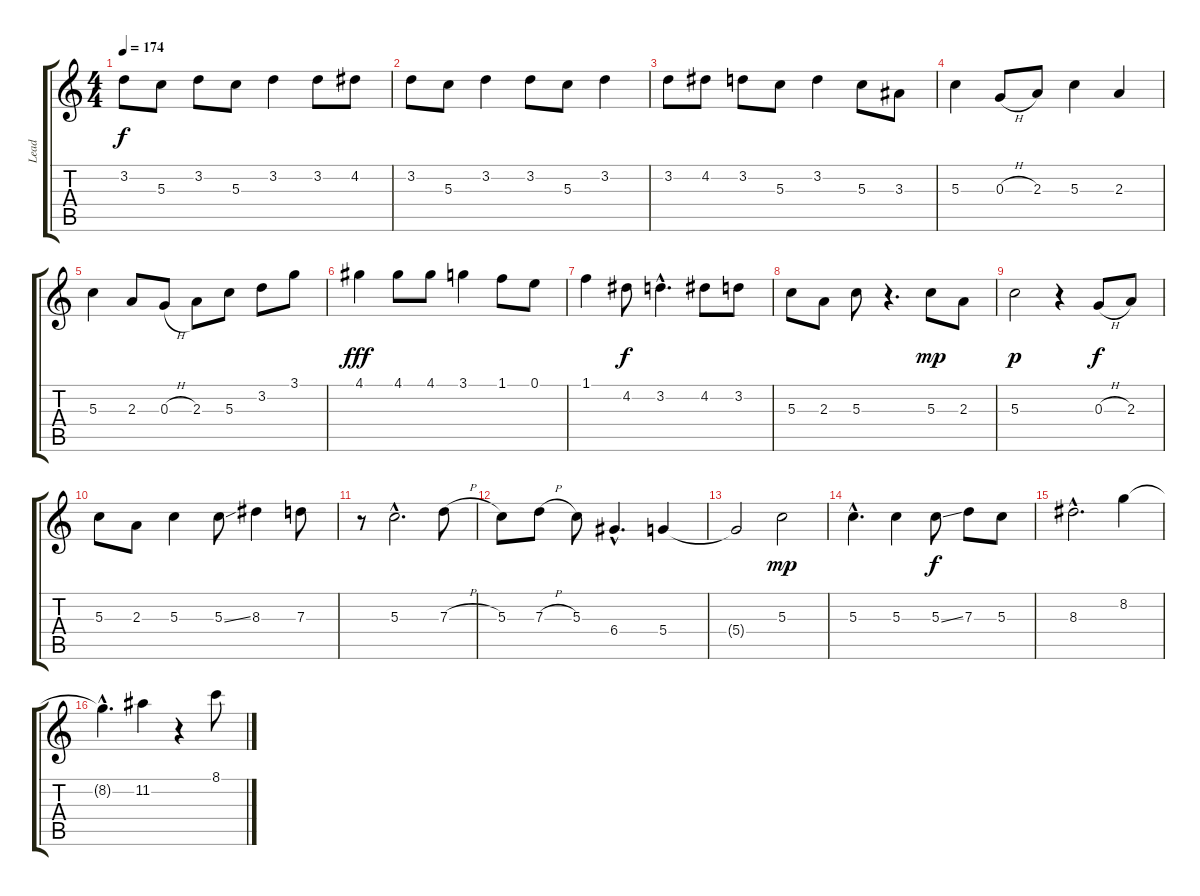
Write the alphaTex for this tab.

\track ("Lead" "Lead") {instrument overdrivenguitar}
\staff {score tabs}
\tuning (E4 B3 G3 D3 A2 E2) {hide}
\ts (4 4)
\tempo 174
\clef g2
\ks c
3.2.8{dy f} 5.3.8 3.2.8 5.3.8 3.2.4 3.2.8 4.2.8 |
3.2.8 5.3.8 3.2.4 3.2.8 5.3.8 3.2.4 |
3.2.8 4.2.8 3.2.8 5.3.8 3.2.4 5.3.8 3.3.8 |
5.3.4 0.3{h}.8 2.3.8 5.3.4 2.3.4 |
5.3.4 2.3.8 0.3{h}.8 2.3.8 5.3.8 3.2.8 3.1.8 |
4.1.4{dy fff} 4.1.8 4.1.8 3.1.4 1.1.8 0.1.8 |
1.1.4 4.2.8{dy f} 3.2{hac}.4{d} 4.2.8 3.2.8 |
5.3.8 2.3.8 5.3.8 r.4{d} 5.3.8{dy mp} 2.3.8 |
5.3.2{dy p} r.4 0.3{h}.8{dy f} 2.3.8 |
5.3.8 2.3.8 5.3.4 5.3{ss}.8 8.3.4 7.3.8 |
r.8 5.3{hac}.2{d} 7.3{h}.8 |
5.3.8 7.3{h}.8 5.3.8 6.4{hac}.4{d} 5.4.4 |
5.4{t}.2 5.3.2{dy mp} |
5.3{hac}.4{d} 5.3.4 5.3{ss}.8{dy f} 7.3.8 5.3.8 |
8.3{hac}.2{d} 8.2.4 |
8.2{hac t}.4{d} 11.2.4 r.4 8.1.8
